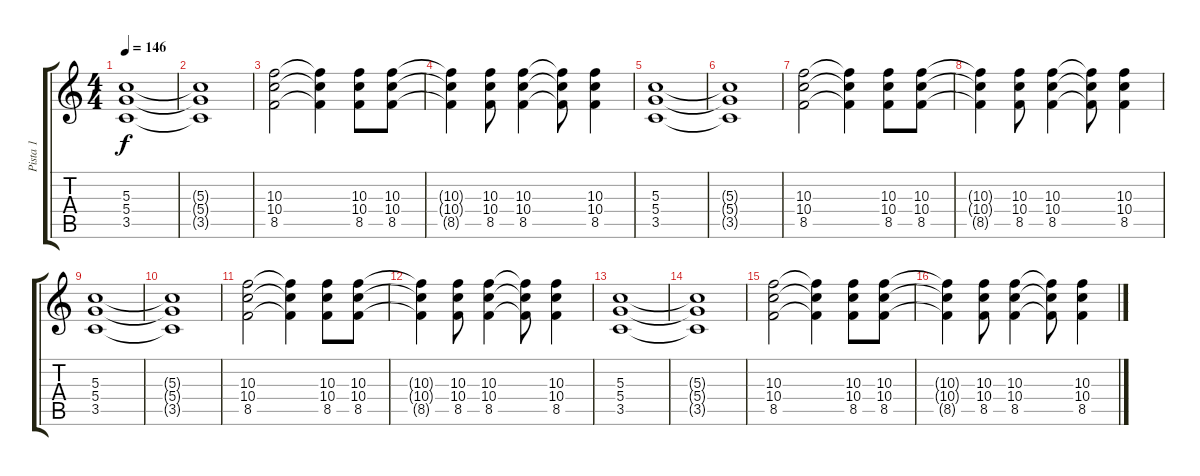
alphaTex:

\track ("Pista 1" "Pista 1") {instrument electricguitarclean}
\staff {score tabs}
\tuning (E4 B3 G3 D3 A2 E2) {hide}
\ts (4 4)
\tempo 146
\clef g2
\ks c
(5.3 5.4 3.5).1{dy f} |
(5.3{t} 5.4{t} 3.5{t}).1 |
(10.3 10.4 8.5).2 (10.3{t} 10.4{t} 8.5{t}).4 (10.3 10.4 8.5).8 (10.3 10.4 8.5).8 |
(10.3{t} 10.4{t} 8.5{t}).4 (10.3 10.4 8.5).8 (10.3 10.4 8.5).4 (10.3{t} 10.4{t} 8.5{t}).8 (10.3 10.4 8.5).4 |
(5.3 5.4 3.5).1 |
(5.3{t} 5.4{t} 3.5{t}).1 |
(10.3 10.4 8.5).2 (10.3{t} 10.4{t} 8.5{t}).4 (10.3 10.4 8.5).8 (10.3 10.4 8.5).8 |
(10.3{t} 10.4{t} 8.5{t}).4 (10.3 10.4 8.5).8 (10.3 10.4 8.5).4 (10.3{t} 10.4{t} 8.5{t}).8 (10.3 10.4 8.5).4 |
(5.3 5.4 3.5).1 |
(5.3{t} 5.4{t} 3.5{t}).1 |
(10.3 10.4 8.5).2 (10.3{t} 10.4{t} 8.5{t}).4 (10.3 10.4 8.5).8 (10.3 10.4 8.5).8 |
(10.3{t} 10.4{t} 8.5{t}).4 (10.3 10.4 8.5).8 (10.3 10.4 8.5).4 (10.3{t} 10.4{t} 8.5{t}).8 (10.3 10.4 8.5).4 |
(5.3 5.4 3.5).1 |
(5.3{t} 5.4{t} 3.5{t}).1 |
(10.3 10.4 8.5).2 (10.3{t} 10.4{t} 8.5{t}).4 (10.3 10.4 8.5).8 (10.3 10.4 8.5).8 |
(10.3{t} 10.4{t} 8.5{t}).4 (10.3 10.4 8.5).8 (10.3 10.4 8.5).4 (10.3{t} 10.4{t} 8.5{t}).8 (10.3 10.4 8.5).4
